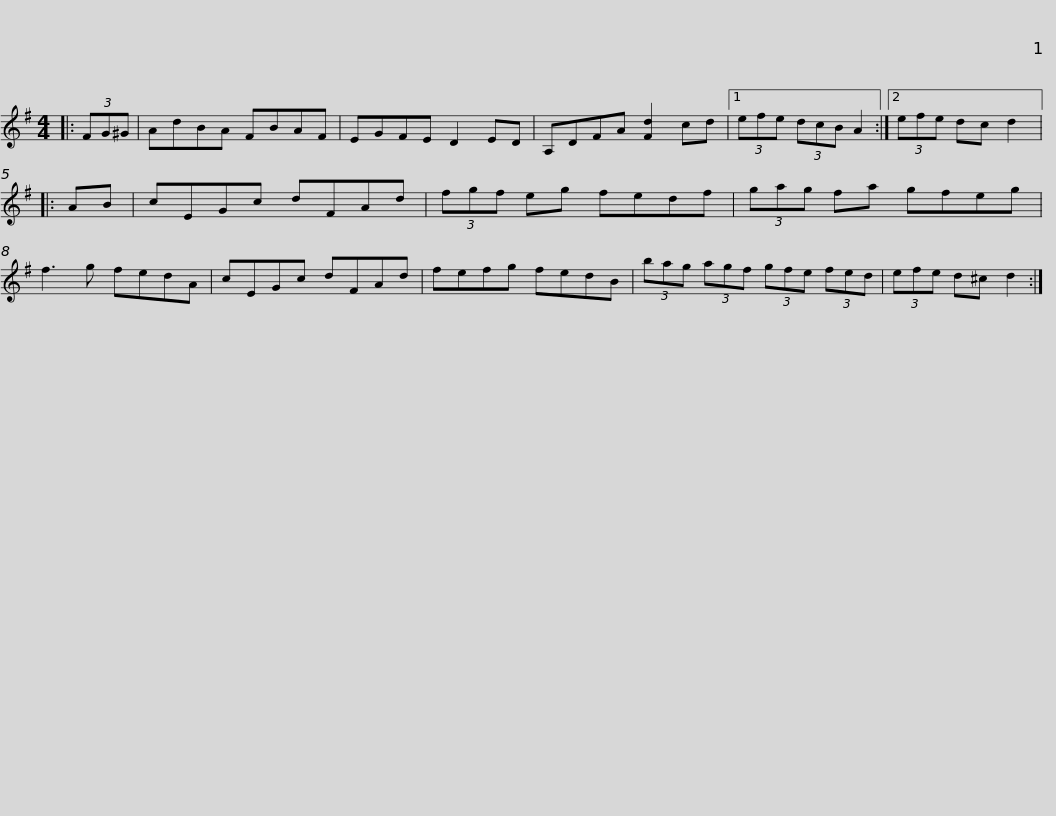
X:1
L:1/8
M:4/4
I:linebreak $
K:G
V:1 treble
V:1
|: (3FG^G | AdBA FBAF | EGFE D2 ED | A,DFA [Fd]2 cd |1 (3efe (3dcB A2 :|2 %5
 (3efe dc d2 |: AB |$ cEGc dFAd | (3fgf eg fedf | (3gag fa gfeg | %10
 f3 g fedA | cEGc dFAd |$ fefg fedB | (3bag (3agf (3gfe (3fed | (3efe d^c d2 :| %15
